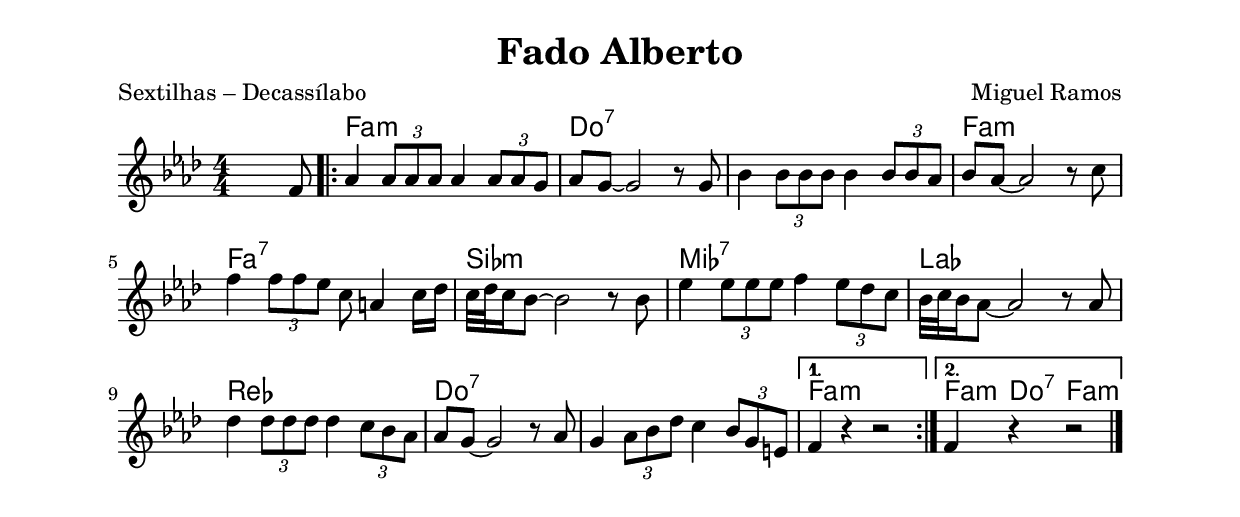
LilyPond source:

% Fado Alberto
% Engraved by Joan Josep Ordinas Rosa <jordinas@gmail.com> 

\version "2.19.36"
\language portugues

% Fado Alberto
% Engraved by Joan Josep Ordinas Rosa <jordinas@gmail.com> 

\version "2.19.36"
\language portugues

%%%%%%%%%%%%%%%%%%%%%%%%%%%%%%%%%%%%%%%%%%%%%%%%%%%%%%%%%%%%%%%%%%%%%%%%
% Page setup
%%%%%%%%%%%%%%%%%%%%%%%%%%%%%%%%%%%%%%%%%%%%%%%%%%%%%%%%%%%%%%%%%%%%%%%%

\paper {
  #(set-paper-size "a4")
  top-margin = 25\mm
  bottom-margin = 20\mm
  left-margin = 20\mm
  line-width =  170\mm
  ragged-bottom = ##t
}

\header {
  title = "Fado Alberto"
  composer = "Miguel Ramos"
  poet = "Sextilhas – Decassílabo"
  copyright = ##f
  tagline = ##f
}

Stave = {
  \clef treble
  \key fa \minor
  \numericTimeSignature
  \time 4/4
}

Tablature = {
  \clef tab
  \key fa \minor
  \numericTimeSignature
  \time 4/4
}

% EOF

% Fado Alberto
% Engraved by Joan Josep Ordinas Rosa <jordinas@gmail.com> 

\version "2.19.36"
\language portugues

%%%%%%%%%%%%%%%%%%%%%%%%%%%%%%%%%%%%%%%%%%%%%%%%%%%%%%%%%%%%%%%%%%%%%%%%
% Melody
%%%%%%%%%%%%%%%%%%%%%%%%%%%%%%%%%%%%%%%%%%%%%%%%%%%%%%%%%%%%%%%%%%%%%%%%

Melody = \relative reb' {
  %\partial 8 fa8 |
  s2 s4 s8 fa8
  \repeat volta 2 {
    \set Score.currentBarNumber = #1
    lab4 \times 2/3 { lab8 lab lab } lab4 \times 2/3 { lab8 lab sol } |
    lab8 sol8~ sol2 r8 sol8 |
    sib4 \times 2/3 { sib8 sib sib } sib4 \times 2/3 { sib8 sib lab } |
    sib8 lab~ lab2 r8 do |
    fa4 \times 2/3 { fa8 fa mib } do8 la4 do16 reb |
    do32 reb do16 sib8~ sib2 r8 sib8 |
    mib4 \times 2/3 { mib8 mib mib } fa4 \times 2/3 { mib8 reb do } |
    sib32 do sib16 lab8~ lab2 r8 lab8 |
    reb4 \times 2/3 { reb8 reb reb } reb4 \times 2/3 { do8 sib lab } |
    lab8 sol~ sol2 r8 lab |
    sol4 \times 2/3 { lab8 sib reb } do4 \times 2/3 { sib8 sol mi }
  }
  \alternative {
    { fa4 r4 r2 }
    { fa4 r4 r2 \bar "|." }
  }
}

% Desired measures for line
Breaks = \notemode {
  s1
  \repeat volta 2 {
    s1 * 4 \break
    s1 * 4 \break
    s1 * 3
  }
  \alternative {
    { s1 }
    { s1 }
  }
}

% EOF

% Fado Alberto
% Engraved by Joan Josep Ordinas Rosa <jordinas@gmail.com> 

\version "2.19.36"
\language portugues

%%%%%%%%%%%%%%%%%%%%%%%%%%%%%%%%%%%%%%%%%%%%%%%%%%%%%%%%%%%%%%%%%%%%%%%%
% Basic harmony
%%%%%%%%%%%%%%%%%%%%%%%%%%%%%%%%%%%%%%%%%%%%%%%%%%%%%%%%%%%%%%%%%%%%%%%%

Harmony = \chordmode {
  \set chordChanges = ##t
  \skip 1
  \repeat volta 2 {
   fa1:m do1:7 do1:7 fa1:m
   fa1:7 sib1:m mib1:7 lab1
   reb1 do1:7 do1:7
  }
  \alternative {
    { fa1:m }
    { 
      \set chordChanges = ##f
      fa4:m do4:7 fa2:m
    }
  }
}

% EOF


%%%%%%%%%%%%%%%%%%%%%%%%%%%%%%%%%%%%%%%%%%%%%%%%%%%%%%%%%%%%%%%%%%%%%%%%
% Lead sheet
%%%%%%%%%%%%%%%%%%%%%%%%%%%%%%%%%%%%%%%%%%%%%%%%%%%%%%%%%%%%%%%%%%%%%%%%

% Score

#(set-global-staff-size 20)

\score {
  \simultaneous {
    \new ChordNames {
      \Harmony
    }
    \new Staff \with {
    } <<
      \Stave
      \new Voice \Breaks
      \new Voice {
	\Melody
      }
    >>
  }
  \layout {
    \context { \Score
    }
    indent = 0.0\cm
  }
  %\midi { }
}

% EOF
